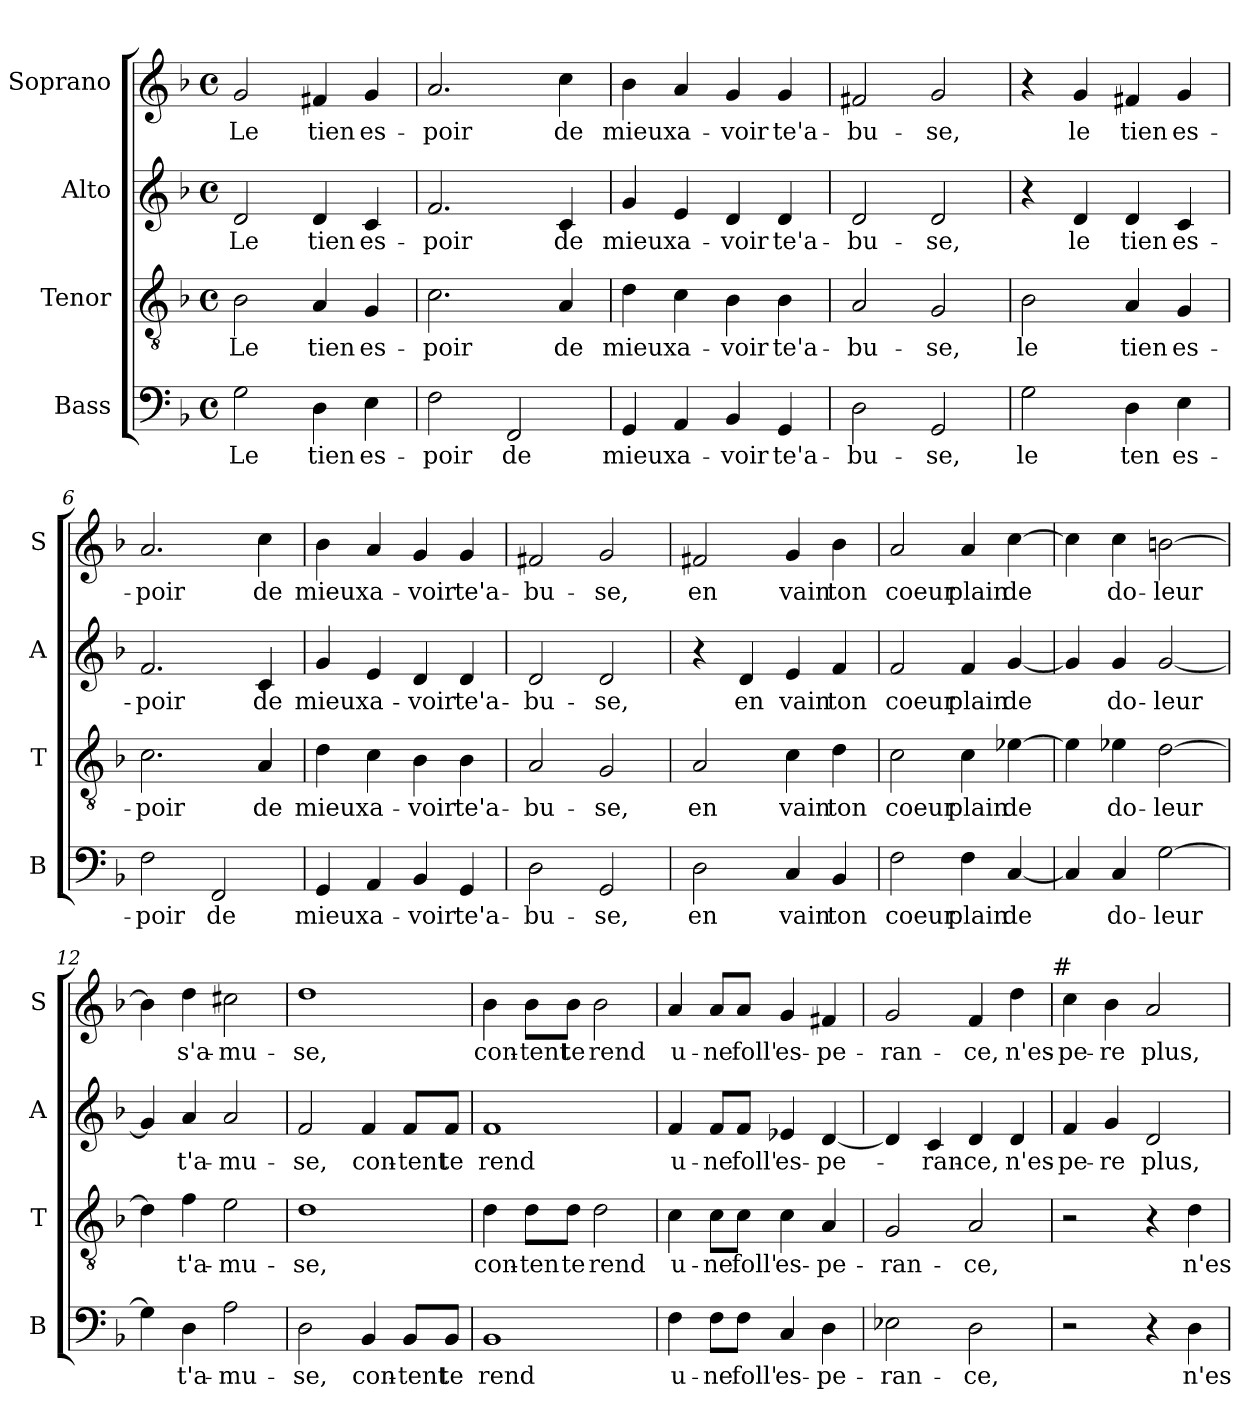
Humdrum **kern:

**kern	**text	**kern	**text	**kern	**text	**kern	**text
*part4	*part4	*part3	*part3	*part2	*part2	*part1	*part1
*staff4	*staff4	*staff3	*staff3	*staff2	*staff2	*staff1	*staff1
*I"Bass	*	*I"Tenor	*	*I"Alto	*	*I"Soprano	*
*I'B	*	*I'T	*	*I'A	*	*I'S	*
*clefF4	*	*clefGv2	*	*clefG2	*	*clefG2	*
*k[b-]	*	*k[b-]	*	*k[b-]	*	*k[b-]	*
*F:	*	*F:	*	*F:	*	*F:	*
*M4/4	*	*M4/4	*	*M4/4	*	*M4/4	*
*met(c)	*	*met(c)	*	*met(c)	*	*met(c)	*
=1	=1	=1	=1	=1	=1	=1	=1
2G\	Le	2B-\	Le	2d/	Le	2g/	Le
4D\	tien	4A/	tien	4d/	tien	4f#X/	tien
4E\	es-	4G/	es-	4c/	es-	4g/	es-
=2	=2	=2	=2	=2	=2	=2	=2
2F\	-poir	2.c\	-poir	2.f/	-poir	2.a/	-poir
2FF/	de	.	.	.	.	.	.
.	.	4A/	de	4c/	de	4cc\	de
=3	=3	=3	=3	=3	=3	=3	=3
4GG/	mieux	4d\	mieux	4g/	mieux	4b-\	mieux
4AA/	a-	4c\	a-	4e/	a-	4a/	a-
4BB-/	-voir	4B-\	-voir	4d/	-voir	4g/	-voir
4GG/	te'a-	4B-\	te'a-	4d/	te'a-	4g/	te'a-
=4	=4	=4	=4	=4	=4	=4	=4
2D\	-bu-	2A/	-bu-	2d/	-bu-	2f#X/	-bu-
2GG/	-se,	2G/	-se,	2d/	-se,	2g/	-se,
=5	=5	=5	=5	=5	=5	=5	=5
2G\	le	2B-\	le	4r	.	4r	.
.	.	.	.	4d/	le	4g/	le
4D\	ten	4A/	tien	4d/	tien	4f#X/	tien
4E\	es-	4G/	es-	4c/	es-	4g/	es-
!!LO:LB:g=z
=6	=6	=6	=6	=6	=6	=6	=6
2F\	-poir	2.c\	-poir	2.f/	-poir	2.a/	-poir
2FF/	de	.	.	.	.	.	.
.	.	4A/	de	4c/	de	4cc\	de
=7	=7	=7	=7	=7	=7	=7	=7
4GG/	mieux	4d\	mieux	4g/	mieux	4b-\	mieux
4AA/	a-	4c\	a-	4e/	a-	4a/	a-
4BB-/	-voir	4B-\	-voir	4d/	-voir	4g/	-voir
4GG/	te'a-	4B-\	te'a-	4d/	te'a-	4g/	te'a-
=8	=8	=8	=8	=8	=8	=8	=8
2D\	-bu-	2A/	-bu-	2d/	-bu-	2f#X/	-bu-
2GG/	-se,	2G/	-se,	2d/	-se,	2g/	-se,
=9	=9	=9	=9	=9	=9	=9	=9
2D\	en	2A/	en	4r	.	2f#X/	en
.	.	.	.	4d/	en	.	.
4C/	vain	4c\	vain	4e/	vain	4g/	vain
4BB-/	ton	4d\	ton	4f/	ton	4b-\	ton
=10	=10	=10	=10	=10	=10	=10	=10
2F\	coeur	2c\	coeur	2f/	coeur	2a/	coeur
4F\	plain	4c\	plain	4f/	plain	4a/	plain
[4C/	de	[4e-X\	de	[4g/	de	[4cc\	de
=11	=11	=11	=11	=11	=11	=11	=11
4C/]	.	4e-\]	.	4g/]	.	4cc\]	.
4C/	do-	4e-X\	do-	4g/	do-	4cc\	do-
[2G\	-leur	[2d\	-leur	[2g/	-leur	[2bn\	-leur
!!LO:LB:g=z
=12	=12	=12	=12	=12	=12	=12	=12
4G\]	.	4d\]	.	4g/]	.	4b\]	.
4D\	t'a-	4f\	t'a-	4a/	t'a-	4dd\	s'a-
2A\	-mu-	2e\	-mu-	2a/	-mu-	2cc#X\	-mu-
=13	=13	=13	=13	=13	=13	=13	=13
2D\	-se,	1d	-se,	2f/	-se,	1dd	-se,
4BB-/	con-	.	.	4f/	con-	.	.
8BB-/L	-tent	.	.	8f/L	-tent	.	.
8BB-/J	te	.	.	8f/J	te	.	.
=14	=14	=14	=14	=14	=14	=14	=14
1BB-	rend	4d\	con-	1f	rend	4b-\	con-
.	.	8d\L	-ten	.	.	8b-\L	-tent
.	.	8d\J	te	.	.	8b-\J	te
.	.	2d\	rend	.	.	2b-\	rend
=15	=15	=15	=15	=15	=15	=15	=15
4F\	u-	4c\	u-	4f/	u-	4a/	u-
8F\L	-ne	8c\L	-ne	8f/L	-ne	8a/L	-ne
8F\J	foll'	8c\J	foll'	8f/J	foll'	8a/J	foll'
4C/	es-	4c\	es-	4e-X/	es-	4g/	es-
4D\	-pe-	4A/	-pe-	[4d/	-pe-	4f#X/	-pe-
=16	=16	=16	=16	=16	=16	=16	=16
2E-X\	-ran-	2G/	-ran-	4d/]	.	2g/	-ran-
.	.	.	.	4c/	-ran-	.	.
2D\	-ce,	2A/	-ce,	4d/	-ce,	4f/	-ce,
.	.	.	.	4d/	n'es-	4dd\	n'es-
!	!	!	!	!	!	!LO:TX:a:t=#	!
!!LO:PB:g=z
=17	=17	=17	=17	=17	=17	=17	=17
2r	.	2r	.	4f/	-pe-	4cc\	-pe-
.	.	.	.	4g/	-re	4b-\	-re
4r	.	4r	.	2d/	plus,	2a/	plus,
4D\	n'es-	4d\	n'es-	.	.	.	.
=	=	=	=	=	=	=	=
*-	*-	*-	*-	*-	*-	*-	*-
